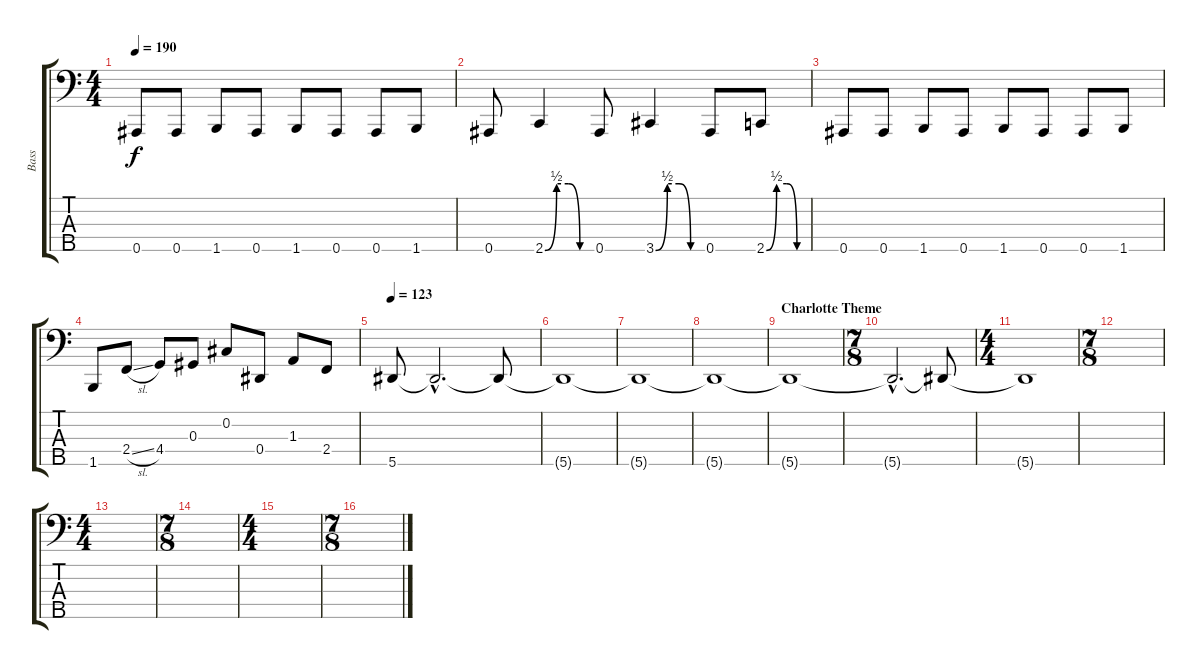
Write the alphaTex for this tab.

\track ("Bass" "Bass") {instrument electricbassfinger}
\staff {score tabs}
\tuning (Gb2 Db2 Ab1 Eb1 Bb0) {hide}
\ts (4 4)
\tempo 190
\clef f4
\ks c
0.5.8{dy f} 0.5.8 1.5.8 0.5.8 1.5.8 0.5.8 0.5.8 1.5.8 |
0.5.8 2.5{be (custom 0 0 15 2 30 2 45 0 60 0)}.4 0.5.8 3.5{be (custom 0 0 15 2 30 2 45 0 60 0)}.4 0.5.8 2.5{be (custom 0 0 15 2 30 2 45 0 60 0)}.8 |
0.5.8 0.5.8 1.5.8 0.5.8 1.5.8 0.5.8 0.5.8 1.5.8 |
1.5.8 2.4{sl}.8 4.4.8 0.3.8 0.2.8 0.4.8 1.3.8 2.4.8 |
\tempo 123
5.5.8 5.5{hac t}.2{d} 5.5{t}.8 |
5.5{t}.1 |
5.5{t}.1 |
5.5{t}.1 |
\section ("" "Charlotte Theme")
5.5{t}.1{volume 0} |
\ts (7 8)
5.5{hac t}.2{d} 5.5{t}.8 |
\ts (4 4)
5.5{t}.1 |
\ts (7 8)
|
\ts (4 4)
|
\ts (7 8)
|
\ts (4 4)
|
\ts (7 8)
